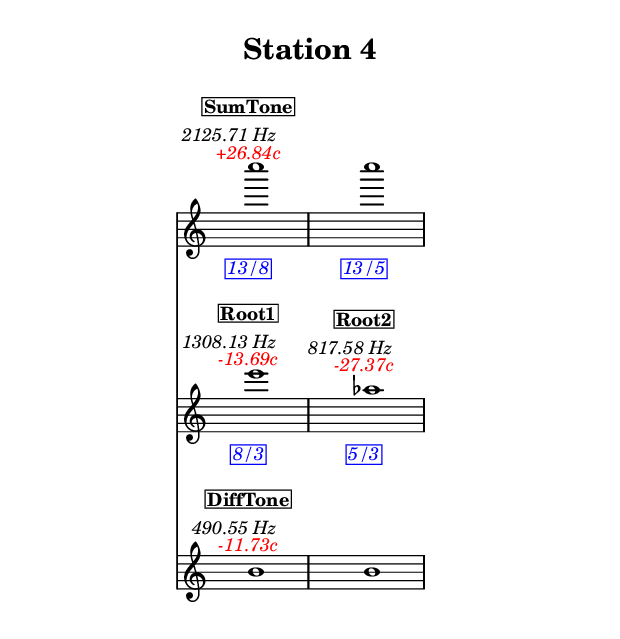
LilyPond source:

\version "2.20.0"
\language "english"

#(set-default-paper-size "a6" 'portrait)
#(set-global-staff-size 16)

\header {
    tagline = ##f
    title = \markup {
        \pad-around
            #3
            "Station 4"
        }
}

\layout {
    indent = #25
}

\paper {
    systems-per-page = 1
}

\score {
    \new Score
    <<
        \new Staff
        \with
        {
            \remove Time_signature_engraver
        }
        {
            \clef "treble"
            c''''1
            - \tweak color #red
            ^ \markup {
                \halign
                    #0
                    \italic
                        {
                            +26.84c
                        }
                }
            ^ \markup {
                \halign
                    #1
                    \italic
                        {
                            2125.71
                            Hz
                        }
                }
            ^ \markup {
                \pad-around
                    #1
                    \box
                        \vcenter
                            \halign
                                #0
                                \bold
                                    {
                                        SumTone
                                    }
                }
            - \tweak color #blue
            _ \markup {
                \pad-around
                    #1
                    \box
                        \halign
                            #0
                            \italic
                                {
                                    13/8
                                }
                }
            \override Score.NonMusicalPaperColumn.padding = #5
            \clef "treble"
            c''''1
            - \tweak color #blue
            _ \markup {
                \pad-around
                    #1
                    \box
                        \halign
                            #0
                            \italic
                                {
                                    13/5
                                }
                }
        }
        \new Staff
        \with
        {
            \remove Time_signature_engraver
        }
        {
            \clef "treble"
            e'''1
            - \tweak color #red
            ^ \markup {
                \halign
                    #0
                    \italic
                        {
                            -13.69c
                        }
                }
            ^ \markup {
                \halign
                    #1
                    \italic
                        {
                            1308.13
                            Hz
                        }
                }
            ^ \markup {
                \pad-around
                    #1
                    \box
                        \vcenter
                            \halign
                                #0
                                \bold
                                    {
                                        Root1
                                    }
                }
            - \tweak color #blue
            _ \markup {
                \pad-around
                    #1
                    \box
                        \halign
                            #0
                            \italic
                                {
                                    8/3
                                }
                }
            \clef "treble"
            af''1
            - \tweak color #red
            ^ \markup {
                \halign
                    #0
                    \italic
                        {
                            -27.37c
                        }
                }
            ^ \markup {
                \halign
                    #1
                    \italic
                        {
                            817.58
                            Hz
                        }
                }
            ^ \markup {
                \pad-around
                    #1
                    \box
                        \vcenter
                            \halign
                                #0
                                \bold
                                    {
                                        Root2
                                    }
                }
            - \tweak color #blue
            _ \markup {
                \pad-around
                    #1
                    \box
                        \halign
                            #0
                            \italic
                                {
                                    5/3
                                }
                }
        }
        \new Staff
        \with
        {
            \remove Time_signature_engraver
        }
        {
            \clef "treble"
            b'1
            - \tweak color #red
            ^ \markup {
                \halign
                    #0
                    \italic
                        {
                            -11.73c
                        }
                }
            ^ \markup {
                \halign
                    #1
                    \italic
                        {
                            490.55
                            Hz
                        }
                }
            ^ \markup {
                \pad-around
                    #1
                    \box
                        \vcenter
                            \halign
                                #0
                                \bold
                                    {
                                        DiffTone
                                    }
                }
            \clef "treble"
            b'1
        }
    >>
}